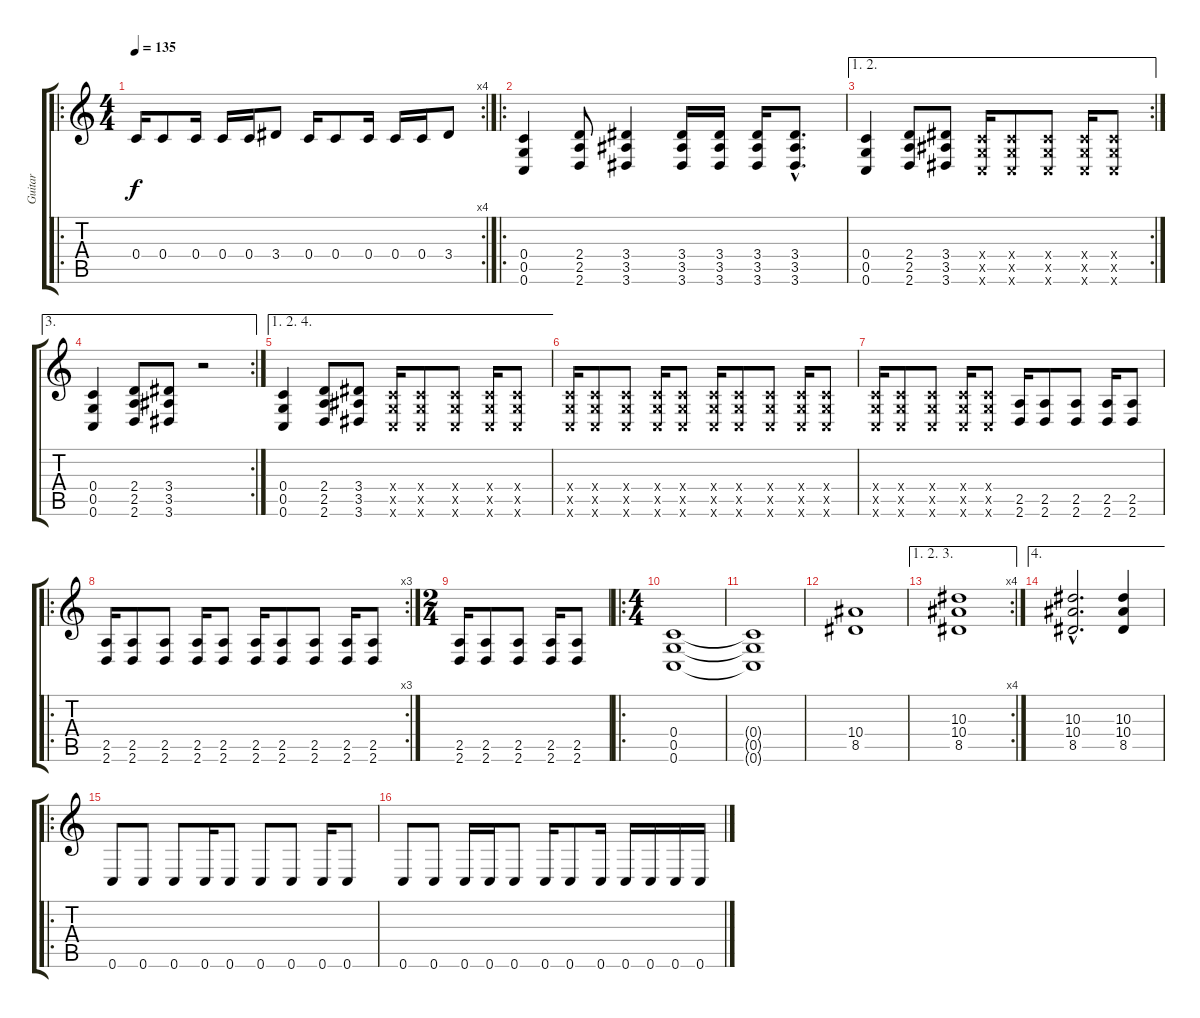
\track ("Guitar" "Guitar") {instrument acousticguitarnylon}
\staff {score tabs}
\tuning (D4 A3 F3 C3 G2 C2) {hide}
\ro
\rc 4
\ts (4 4)
\tempo 135
\clef g2
\ks c
0.4.16{dy f} 0.4.8 0.4.16 0.4.16 0.4.16 3.4.8 0.4.16 0.4.8 0.4.16 0.4.16 0.4.16 3.4.8 |
\ro
(0.4 0.5 0.6).4 (2.4 2.5 2.6).8 (3.4 3.5 3.6).4 (3.4 3.5 3.6).16 (3.4 3.5 3.6).16 (3.4 3.5 3.6).16 (3.4{hac} 3.5{hac} 3.6{hac}).8{d} |
\ae (1 2)
\rc 2
(0.4 0.5 0.6).4 (2.4 2.5 2.6).8 (3.4 3.5 3.6).8 (0.4{x} 0.5{x} 0.6{x}).16 (0.4{x} 0.5{x} 0.6{x}).8 (0.4{x} 0.5{x} 0.6{x}).8 (0.4{x} 0.5{x} 0.6{x}).16 (0.4{x} 0.5{x} 0.6{x}).8 |
\ae 3
\rc 2
(0.4 0.5 0.6).4 (2.4 2.5 2.6).8 (3.4 3.5 3.6).8 r.2 |
\ae (1 2 4)
(0.4 0.5 0.6).4 (2.4 2.5 2.6).8 (3.4 3.5 3.6).8 (0.4{x} 0.5{x} 0.6{x}).16 (0.4{x} 0.5{x} 0.6{x}).8 (0.4{x} 0.5{x} 0.6{x}).8 (0.4{x} 0.5{x} 0.6{x}).16 (0.4{x} 0.5{x} 0.6{x}).8 |
(0.4{x} 0.5{x} 0.6{x}).16 (0.4{x} 0.5{x} 0.6{x}).8 (0.4{x} 0.5{x} 0.6{x}).8 (0.4{x} 0.5{x} 0.6{x}).16 (0.4{x} 0.5{x} 0.6{x}).8 (0.4{x} 0.5{x} 0.6{x}).16 (0.4{x} 0.5{x} 0.6{x}).8 (0.4{x} 0.5{x} 0.6{x}).8 (0.4{x} 0.5{x} 0.6{x}).16 (0.4{x} 0.5{x} 0.6{x}).8 |
(0.4{x} 0.5{x} 0.6{x}).16 (0.4{x} 0.5{x} 0.6{x}).8 (0.4{x} 0.5{x} 0.6{x}).8 (0.4{x} 0.5{x} 0.6{x}).16 (0.4{x} 0.5{x} 0.6{x}).8 (2.5 2.6).16 (2.5 2.6).8 (2.5 2.6).8 (2.5 2.6).16 (2.5 2.6).8 |
\ro
\rc 3
(2.5 2.6).16 (2.5 2.6).8 (2.5 2.6).8 (2.5 2.6).16 (2.5 2.6).8 (2.5 2.6).16 (2.5 2.6).8 (2.5 2.6).8 (2.5 2.6).16 (2.5 2.6).8 |
\ts (2 4)
(2.5 2.6).16 (2.5 2.6).8 (2.5 2.6).8 (2.5 2.6).16 (2.5 2.6).8 |
\ro
\ts (4 4)
(0.4 0.5 0.6).1 |
(0.4{t} 0.5{t} 0.6{t}).1 |
(10.4 8.5).1 |
\ae (1 2 3)
\rc 4
(10.3 10.4 8.5).1 |
\ae 4
(10.3{hac} 10.4{hac} 8.5{hac}).2{d} (10.3 10.4 8.5).4 |
\ro
0.6.8 0.6.8 0.6.8 0.6.16 0.6.8 0.6.8 0.6.8 0.6.16 0.6.8 |
0.6.8 0.6.8 0.6.16 0.6.16 0.6.8 0.6.16 0.6.8 0.6.16 0.6.16 0.6.16 0.6.16 0.6.16
